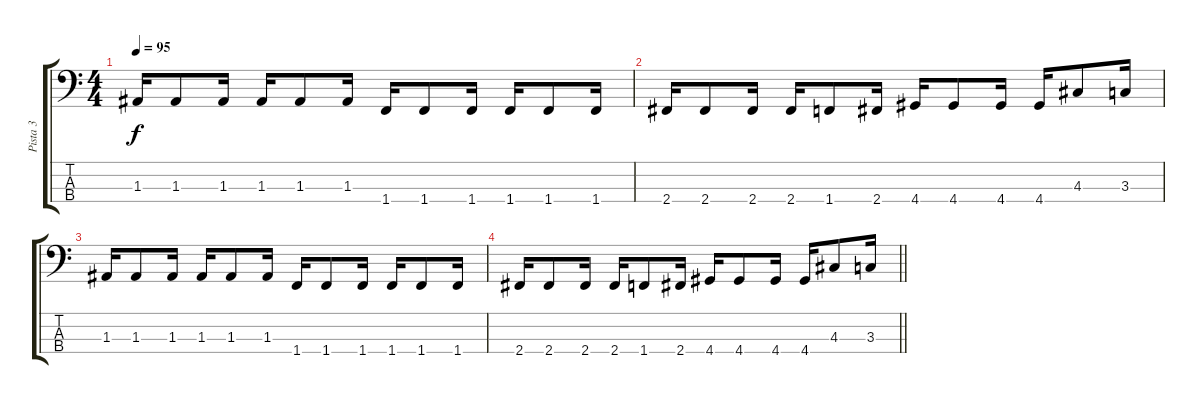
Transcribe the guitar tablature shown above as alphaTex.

\track ("Pista 3" "Pista 3") {instrument electricbassfinger}
\staff {score tabs}
\tuning (G2 D2 A1 E1) {hide}
\ts (4 4)
\tempo 95
\clef f4
\ks c
1.3.16{dy f} 1.3.8 1.3.16 1.3.16 1.3.8 1.3.16 1.4.16 1.4.8 1.4.16 1.4.16 1.4.8 1.4.16 |
2.4.16 2.4.8 2.4.16 2.4.16 1.4.8 2.4.16 4.4.16 4.4.8 4.4.16 4.4.16 4.3.8 3.3.16 |
1.3.16 1.3.8 1.3.16 1.3.16 1.3.8 1.3.16 1.4.16 1.4.8 1.4.16 1.4.16 1.4.8 1.4.16 |
\barLineRight lightlight
2.4.16 2.4.8 2.4.16 2.4.16 1.4.8 2.4.16 4.4.16 4.4.8 4.4.16 4.4.16 4.3.8 3.3.16
